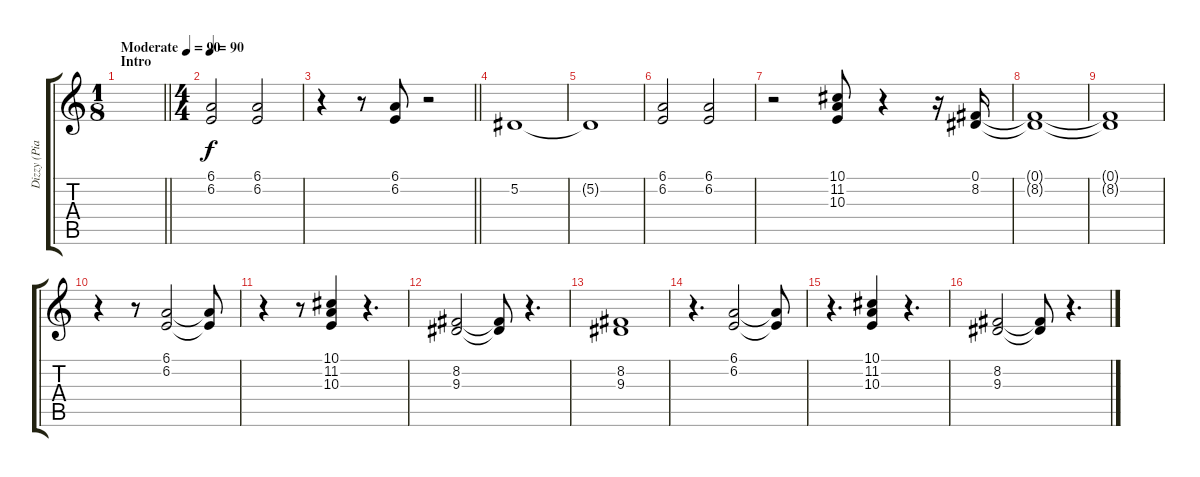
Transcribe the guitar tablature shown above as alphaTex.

\track ("Dizzy (Piano 1)" "Dizzy (Pia") {instrument acousticgrandpiano}
\staff {score tabs}
\tuning (Eb4 Bb3 Gb3 Db3 Ab2 Eb2) {hide}
\ts (1 8)
\section ("" "Intro")
\tempo (90 "Moderate")
\clef g2
\barLineRight lightlight
\ks c
|
\ts (4 4)
\section ("" "")
\tempo 90
(6.1 6.2).2{volume 12 balance 16 instrument acousticgrandpiano} (6.1 6.2).2 |
\barLineRight lightlight
r.4 r.8 (6.1 6.2).8 r.2 |
\section ("" "")
5.2.1 |
5.2{t}.1 |
(6.1 6.2).2 (6.1 6.2).2 |
r.2 (10.1 11.2 10.3).8 r.4 r.16 (0.1 8.2).16 |
(0.1{t} 8.2{t}).1 |
(0.1{t} 8.2{t}).1 |
r.4 r.8 (6.1 6.2).2 (6.1{t} 6.2{t}).8 |
r.4 r.8 (10.1 11.2 10.3).4 r.4{d} |
(8.2 9.3).2 (8.2{t} 9.3{t}).8 r.4{d} |
(8.2 9.3).1 |
r.4{d} (6.1 6.2).2 (6.1{t} 6.2{t}).8 |
r.4{d} (10.1 11.2 10.3).4 r.4{d} |
(8.2 9.3).2 (8.2{t} 9.3{t}).8 r.4{d}
